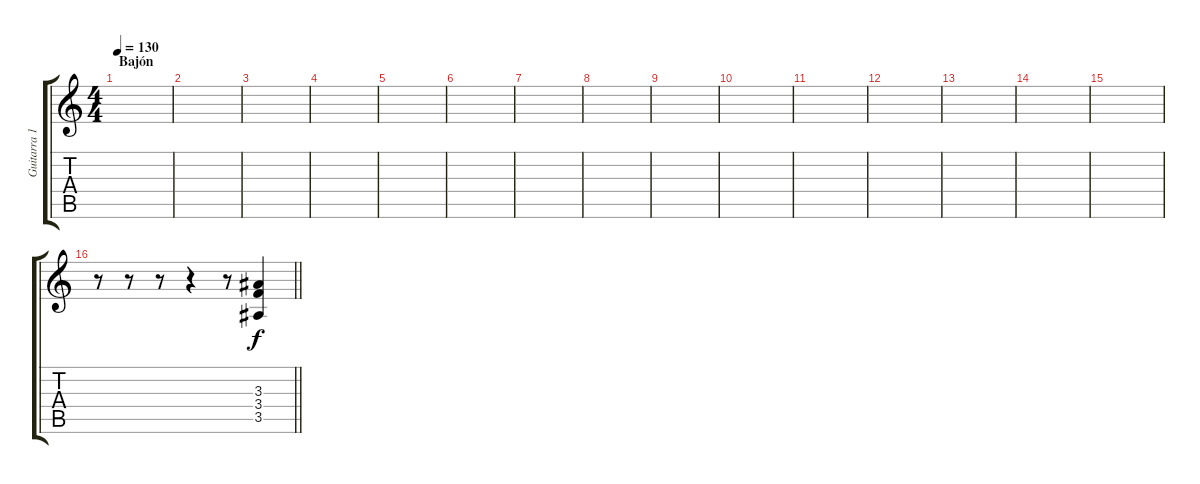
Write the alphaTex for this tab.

\track ("Guitarra 1" "Guitarra 1") {instrument distortionguitar}
\staff {score tabs}
\tuning (D4 B3 G3 D3 G2 D2) {hide}
\ts (4 4)
\section ("" "Bajón")
\tempo 130
\clef g2
\ks c
|
|
|
|
|
|
|
|
|
|
|
|
|
|
|
\barLineRight lightlight
r.8 r.8 r.8 r.4 r.8 (3.3{sl} 3.4{sl} 3.5{sl}).4
